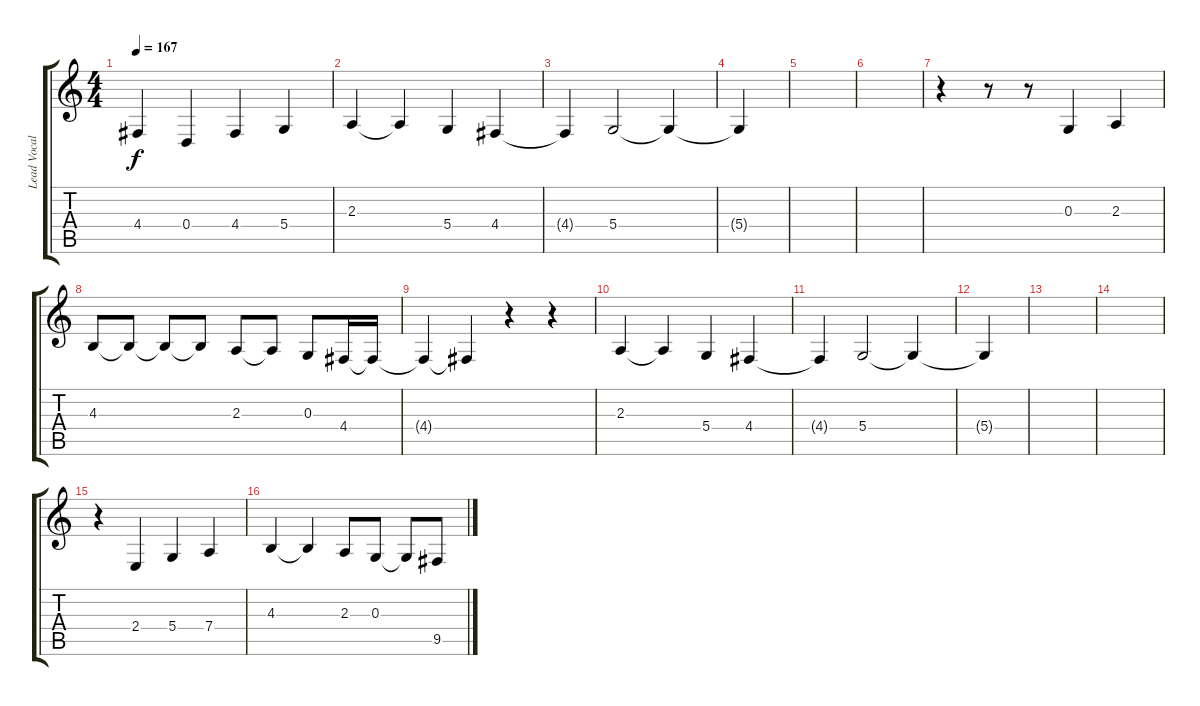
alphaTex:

\track ("Lead Vocals" "Lead Vocal") {instrument tenorsax}
\staff {score tabs}
\tuning (E4 B3 G3 D3 A2 E2) {hide}
\ts (4 4)
\tempo 167
\clef g2
\ks c
4.4{t}.4{dy f} 0.4.4 4.4.4 5.4.4 |
2.3.4 2.3{t}.4 5.4.4 4.4.4 |
4.4{t}.4 5.4.2 5.4{t}.4 |
5.4{t}.4 |
|
|
r.4 r.8 r.8 0.3.4 2.3.4 |
4.3.8 4.3{t}.8 4.3{t}.8 4.3{t}.8 2.3.8 2.3{t}.8 0.3.8 4.4.16 4.4{t}.16 |
4.4{t}.4 4.4{t}.4 r.4 r.4 |
2.3.4 2.3{t}.4 5.4.4 4.4.4 |
4.4{t}.4 5.4.2 5.4{t}.4 |
5.4{t}.4 |
|
|
r.4 2.4.4 5.4.4 7.4.4 |
4.3.4 4.3{t}.4 2.3.8 0.3.8 0.3{t}.8 9.5.8
